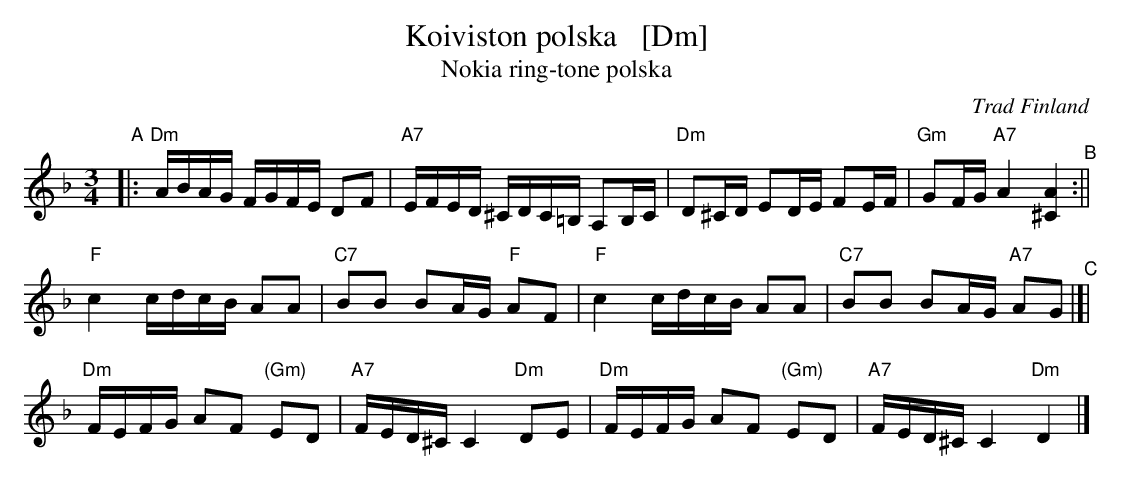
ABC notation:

X:1
T: Koiviston polska   [Dm]
T: Nokia ring-tone polska
O: Trad Finland
M: 3/4
L: 1/16
K: Dm
"^A"|:\
"Dm"ABAG FGFE D2F2 |\
"A7"EFED ^CDC=B, A,2B,C |\
"Dm"D2^CD E2DE F2EF |\
"Gm"G2FG "A7"A4 [A4^C4] "^B":||
"F"c4 cdcB A2A2 |\
"C7"B2B2 B2AG "F"A2F2 |\
"F"c4 cdcB A2A2 |\
"C7"B2B2 B2AG "A7"A2G2 "^C"|[|
"Dm"FEFG A2F2 "(Gm)"E2D2 |\
"A7"FED^C C4 "Dm"D2E2 |\
"Dm"FEFG A2F2 "(Gm)"E2D2 |\
"A7"FED^C C4 "Dm"D4 |]
